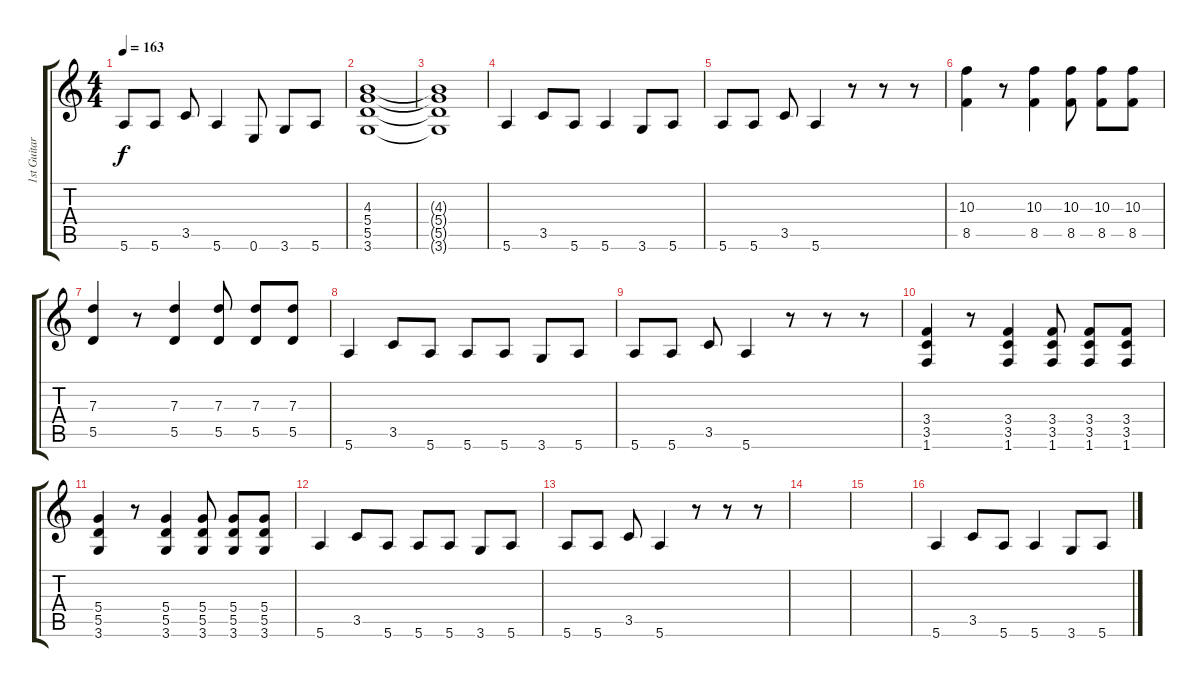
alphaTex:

\track ("1st Guitar" "1st Guitar") {instrument overdrivenguitar}
\staff {score tabs}
\tuning (E4 B3 G3 D3 A2 E2) {hide}
\ts (4 4)
\tempo 163
\clef g2
\ks c
5.6.8{dy f} 5.6.8 3.5.8 5.6.4 0.6.8 3.6.8 5.6.8 |
(4.3 5.4 5.5 3.6).1 |
(4.3{t} 5.4{t} 5.5{t} 3.6{t}).1 |
5.6.4 3.5.8 5.6.8 5.6.4 3.6.8 5.6.8 |
5.6.8 5.6.8 3.5.8 5.6.4 r.8 r.8 r.8 |
(10.3 8.5).4 r.8 (10.3 8.5).4 (10.3 8.5).8 (10.3 8.5).8 (10.3 8.5).8 |
(7.3 5.5).4 r.8 (7.3 5.5).4 (7.3 5.5).8 (7.3 5.5).8 (7.3 5.5).8 |
5.6.4 3.5.8 5.6.8 5.6.8 5.6.8 3.6.8 5.6.8 |
5.6.8 5.6.8 3.5.8 5.6.4 r.8 r.8 r.8 |
(3.4 3.5 1.6).4 r.8 (3.4 3.5 1.6).4 (3.4 3.5 1.6).8 (3.4 3.5 1.6).8 (3.4 3.5 1.6).8 |
(5.4 5.5 3.6).4 r.8 (5.4 5.5 3.6).4 (5.4 5.5 3.6).8 (5.4 5.5 3.6).8 (5.4 5.5 3.6).8 |
5.6.4 3.5.8 5.6.8 5.6.8 5.6.8 3.6.8 5.6.8 |
5.6.8 5.6.8 3.5.8 5.6.4 r.8 r.8 r.8 |
|
|
5.6.4 3.5.8 5.6.8 5.6.4 3.6.8 5.6.8
